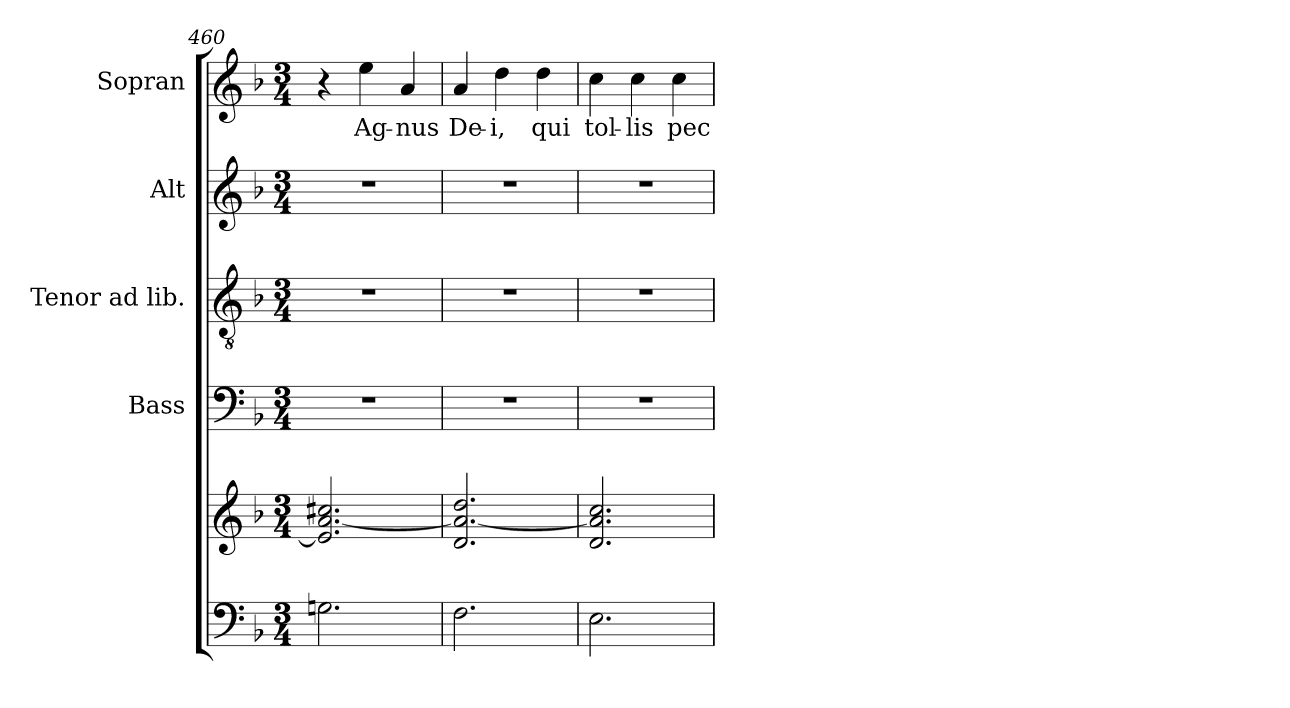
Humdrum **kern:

**kern	**kern	**kern	**kern	**kern	**kern	**text
*part5	*part5	*part4	*part3	*part2	*part1	*part1
*staff6	*staff5	*staff4	*staff3	*staff2	*staff1	*staff1
*	*	*I"Bass	*I"Tenor ad lib.	*I"Alt	*I"Sopran	*
*	*	*I'B.	*I'T.	*I'A.	*I'S.	*
*clefF4	*clefG2	*clefF4	*clefGv2	*clefG2	*clefG2	*
*k[b-]	*k[b-]	*k[b-]	*k[b-]	*k[b-]	*k[b-]	*
*F:	*F:	*F:	*F:	*F:	*F:	*
*M3/4	*M3/4	*M3/4	*M3/4	*M3/4	*M3/4	*
=460	=460	=460	=460	=460	=460	=460
2.Gn\	2.e/] [2.a/ 2.cc#X/	2.r	2.r	2.r	4r	.
!	!	!	!	!	!	!LO:LY:b
.	.	.	.	.	4ee\	Ag-
!	!	!	!	!	!	!LO:LY:b
.	.	.	.	.	4a/	-nus
=461	=461	=461	=461	=461	=461	=461
!	!	!	!	!	!	!LO:LY:b
2.F\	2.d/ 2.a/_ 2.dd/	2.r	2.r	2.r	4a/	De-
!	!	!	!	!	!	!LO:LY:b
.	.	.	.	.	4dd\	-i,
!	!	!	!	!	!	!LO:LY:b
.	.	.	.	.	4dd\	qui
=462	=462	=462	=462	=462	=462	=462
!	!	!	!	!	!	!LO:LY:b
2.E\	2.d/ 2.a/] 2.cc/	2.r	2.r	2.r	4cc\	tol-
!	!	!	!	!	!	!LO:LY:b
.	.	.	.	.	4cc\	-lis
!	!	!	!	!	!	!LO:LY:b
.	.	.	.	.	4cc\	pec-
=	=	=	=	=	=	=
*-	*-	*-	*-	*-	*-	*-
